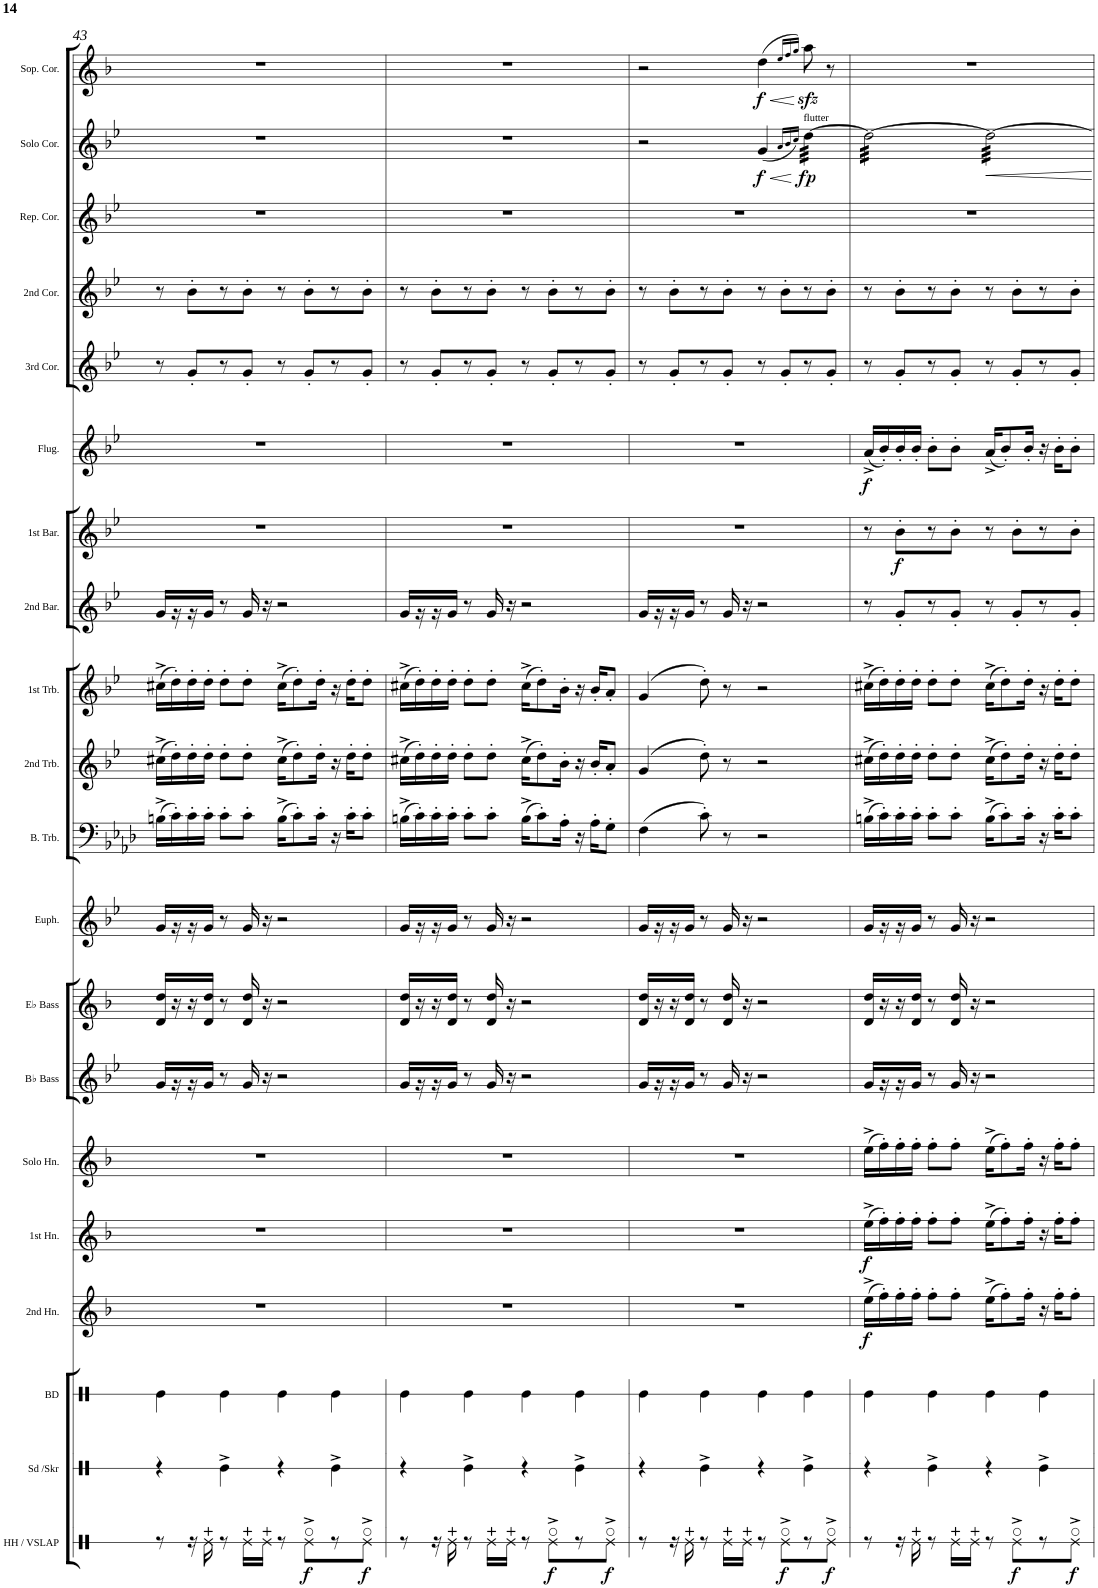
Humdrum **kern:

**kern	**dynam	**kern	**kern	**kern	**dynam	**kern	**dynam	**kern	**kern	**kern	**kern	**kern	**kern	**kern	**kern	**kern	**dynam	**kern	**dynam	**kern	**kern	**kern	**kern	**dynam	**kern	**dynam
*part20	*part20	*part19	*part18	*part17	*part17	*part16	*part16	*part15	*part14	*part13	*part12	*part11	*part10	*part9	*part8	*part7	*part7	*part6	*part6	*part5	*part4	*part3	*part2	*part2	*part1	*part1
*staff20	*staff20	*staff19	*staff18	*staff17	*staff17	*staff16	*staff16	*staff15	*staff14	*staff13	*staff12	*staff11	*staff10	*staff9	*staff8	*staff7	*staff7	*staff6	*staff6	*staff5	*staff4	*staff3	*staff2	*staff2	*staff1	*staff1
*I"Hi-Hat Cymbal / Vibraslap	*	*I"Snare Drum / Shaker	*I"Bass Drum	*I"2nd Horn	*	*I"1st Horn	*	*I"Solo Horn	*I"Bb Bass	*I"Eb Bass	*I"Euphonium	*I"Bass Trombone	*I"2nd Trombone	*I"1st Trombone	*I"2nd Baritone	*I"1st Baritone	*	*I"Flugelhorn	*	*I"3rd Cornet	*I"2nd Cornet	*I"Repiano Cornet	*I"Solo Cornet	*	*I"Soprano Cornet	*
*I'HH / VSLAP	*	*I'Sd /Skr	*I'BD	*I'2nd Hn.	*	*I'1st Hn.	*	*I'Solo Hn.	*I'Bb Bass	*I'Eb Bass	*I'Euph.	*I'B. Trb.	*I'2nd Trb.	*I'1st Trb.	*I'2nd Bar.	*I'1st Bar.	*	*I'Flug.	*	*I'3rd Cor.	*I'2nd Cor.	*I'Rep. Cor.	*I'Solo Cor.	*	*I'Sop. Cor.	*
!!LO:PB:g=z
*clefX	*	*clefX	*clefX	*clefG2	*	*clefG2	*	*clefG2	*clefG2	*clefG2	*clefG2	*clefF4	*clefG2	*clefG2	*clefG2	*clefG2	*	*clefG2	*	*clefG2	*clefG2	*clefG2	*clefG2	*	*clefG2	*
*	*	*	*	*Trd5c9	*	*Trd5c9	*	*Trd5c9	*Trd15c26	*Trd12c21	*Trd8c14	*	*Trd8c14	*Trd8c14	*Trd8c14	*Trd8c14	*	*Trd1c2	*	*Trd1c2	*Trd1c2	*Trd1c2	*Trd1c2	*	*Trd-2c-3	*
*k[b-e-a-d-]	*	*k[b-e-a-d-]	*k[b-e-a-d-]	*k[b-]	*	*k[b-]	*	*k[b-]	*k[b-e-]	*k[b-]	*k[b-e-]	*k[b-e-a-d-]	*k[b-e-]	*k[b-e-]	*k[b-e-]	*k[b-e-]	*	*k[b-e-]	*	*k[b-e-]	*k[b-e-]	*k[b-e-]	*k[b-e-]	*	*k[b-]	*
*A-:	*	*A-:	*A-:	*F:	*	*F:	*	*F:	*B-:	*F:	*B-:	*A-:	*B-:	*B-:	*B-:	*B-:	*	*B-:	*	*B-:	*B-:	*B-:	*B-:	*	*F:	*
*M4/4	*	*M4/4	*M4/4	*M4/4	*	*M4/4	*	*M4/4	*M4/4	*M4/4	*M4/4	*M4/4	*M4/4	*M4/4	*M4/4	*M4/4	*	*M4/4	*	*M4/4	*M4/4	*M4/4	*M4/4	*	*M4/4	*
=43	=43	=43	=43	=43	=43	=43	=43	=43	=43	=43	=43	=43	=43	=43	=43	=43	=43	=43	=43	=43	=43	=43	=43	=43	=43	=43
8r	.	4r	4Re\	1r	.	1r	.	1r	16g/LL	16d/ 16dd/LL	16g/LL	(>16Bn^>\LL	(>16cc#X^>\LL	(>16cc#X^>\LL	16g/LL	1r	.	1r	.	8r	8r	1r	1r	.	1r	.
.	.	.	.	.	.	.	.	.	16r	16r	16r	16c'>\)	16dd'>\)	16dd'>\)	16r	.	.	.	.	.	.	.	.	.	.	.
16r	.	.	.	.	.	.	.	.	16r	16r	16r	16c'>\	16dd'>\	16dd'>\	16r	.	.	.	.	8g'</L	8b-'>\L	.	.	.	.	.
16Re\	.	.	.	.	.	.	.	.	16g/JJ	16d/ 16dd/JJ	16g/JJ	16c'>\JJ	16dd'>\JJ	16dd'>\JJ	16g/JJ	.	.	.	.	.	.	.	.	.	.	.
8r	.	4Re^\	4Re\	.	.	.	.	.	8r	8r	8r	8c'>\L	8dd'>\L	8dd'>\L	8r	.	.	.	.	8r	8r	.	.	.	.	.
16Re\LL	.	.	.	.	.	.	.	.	16g/	16d/ 16dd/	16g/	8c'>\J	8dd'>\J	8dd'>\J	16g/	.	.	.	.	8g'</J	8b-'>\J	.	.	.	.	.
16Re\JJ	.	.	.	.	.	.	.	.	16r	16r	16r	.	.	.	16r	.	.	.	.	.	.	.	.	.	.	.
8r	.	4r	4Re\	.	.	.	.	.	2r	2r	2r	(>16B^>\KL	(>16cc#^>\KL	(>16cc#^>\KL	2r	.	.	.	.	8r	8r	.	.	.	.	.
.	.	.	.	.	.	.	.	.	.	.	.	8c'>\)	8dd'>\)	8dd'>\)	.	.	.	.	.	.	.	.	.	.	.	.
!	!LO:DY:b	!	!	!	!	!	!	!	!	!	!	!	!	!	!	!	!	!	!	!	!	!	!	!	!	!
8Re^>\L	f	.	.	.	.	.	.	.	.	.	.	.	.	.	.	.	.	.	.	8g'</L	8b-'>\L	.	.	.	.	.
.	.	.	.	.	.	.	.	.	.	.	.	16c'>\Jk	16dd'>\Jk	16dd'>\Jk	.	.	.	.	.	.	.	.	.	.	.	.
8r	.	4Re^\	4Re\	.	.	.	.	.	.	.	.	16r	16r	16r	.	.	.	.	.	8r	8r	.	.	.	.	.
.	.	.	.	.	.	.	.	.	.	.	.	16c'>\KL	16dd'>\KL	16dd'>\KL	.	.	.	.	.	.	.	.	.	.	.	.
!	!LO:DY:b	!	!	!	!	!	!	!	!	!	!	!	!	!	!	!	!	!	!	!	!	!	!	!	!	!
8Re^>\J	f	.	.	.	.	.	.	.	.	.	.	8c'>\J	8dd'>\J	8dd'>\J	.	.	.	.	.	8g'</J	8b-'>\J	.	.	.	.	.
=44	=44	=44	=44	=44	=44	=44	=44	=44	=44	=44	=44	=44	=44	=44	=44	=44	=44	=44	=44	=44	=44	=44	=44	=44	=44	=44
8r	.	4r	4Re\	1r	.	1r	.	1r	16g/LL	16d/ 16dd/LL	16g/LL	(>16Bn^>\LL	(>16cc#X^>\LL	(>16cc#X^>\LL	16g/LL	1r	.	1r	.	8r	8r	1r	1r	.	1r	.
.	.	.	.	.	.	.	.	.	16r	16r	16r	16c'>\)	16dd'>\)	16dd'>\)	16r	.	.	.	.	.	.	.	.	.	.	.
16r	.	.	.	.	.	.	.	.	16r	16r	16r	16c'>\	16dd'>\	16dd'>\	16r	.	.	.	.	8g'</L	8b-'>\L	.	.	.	.	.
16Re\	.	.	.	.	.	.	.	.	16g/JJ	16d/ 16dd/JJ	16g/JJ	16c'>\JJ	16dd'>\JJ	16dd'>\JJ	16g/JJ	.	.	.	.	.	.	.	.	.	.	.
8r	.	4Re^\	4Re\	.	.	.	.	.	8r	8r	8r	8c'>\L	8dd'>\L	8dd'>\L	8r	.	.	.	.	8r	8r	.	.	.	.	.
16Re\LL	.	.	.	.	.	.	.	.	16g/	16d/ 16dd/	16g/	8c'>\J	8dd'>\J	8dd'>\J	16g/	.	.	.	.	8g'</J	8b-'>\J	.	.	.	.	.
16Re\JJ	.	.	.	.	.	.	.	.	16r	16r	16r	.	.	.	16r	.	.	.	.	.	.	.	.	.	.	.
8r	.	4r	4Re\	.	.	.	.	.	2r	2r	2r	(>16B^>\KL	(>16cc#^>\KL	(>16cc#^>\KL	2r	.	.	.	.	8r	8r	.	.	.	.	.
.	.	.	.	.	.	.	.	.	.	.	.	8c'>\)	8dd'>\)	8dd'>\)	.	.	.	.	.	.	.	.	.	.	.	.
!	!LO:DY:b	!	!	!	!	!	!	!	!	!	!	!	!	!	!	!	!	!	!	!	!	!	!	!	!	!
8Re^>\L	f	.	.	.	.	.	.	.	.	.	.	.	.	.	.	.	.	.	.	8g'</L	8b-'>\L	.	.	.	.	.
.	.	.	.	.	.	.	.	.	.	.	.	16A-'>\Jk	16b-'>\Jk	16b-'>\Jk	.	.	.	.	.	.	.	.	.	.	.	.
8r	.	4Re^\	4Re\	.	.	.	.	.	.	.	.	16r	16r	16r	.	.	.	.	.	8r	8r	.	.	.	.	.
.	.	.	.	.	.	.	.	.	.	.	.	16A-'>\KL	16b-'</KL	16b-'</KL	.	.	.	.	.	.	.	.	.	.	.	.
!	!LO:DY:b	!	!	!	!	!	!	!	!	!	!	!	!	!	!	!	!	!	!	!	!	!	!	!	!	!
8Re^>\J	f	.	.	.	.	.	.	.	.	.	.	8G'>\J	8a'</J	8a'</J	.	.	.	.	.	8g'</J	8b-'>\J	.	.	.	.	.
=45	=45	=45	=45	=45	=45	=45	=45	=45	=45	=45	=45	=45	=45	=45	=45	=45	=45	=45	=45	=45	=45	=45	=45	=45	=45	=45
8r	.	4r	4Re\	1r	.	1r	.	1r	16g/LL	16d/ 16dd/LL	16g/LL	(>4F\	(>4g/	(>4g/	16g/LL	1r	.	1r	.	8r	8r	1r	2r	.	2r	.
.	.	.	.	.	.	.	.	.	16r	16r	16r	.	.	.	16r	.	.	.	.	.	.	.	.	.	.	.
16r	.	.	.	.	.	.	.	.	16r	16r	16r	.	.	.	16r	.	.	.	.	8g'</L	8b-'>\L	.	.	.	.	.
16Re\	.	.	.	.	.	.	.	.	16g/JJ	16d/ 16dd/JJ	16g/JJ	.	.	.	16g/JJ	.	.	.	.	.	.	.	.	.	.	.
8r	.	4Re^\	4Re\	.	.	.	.	.	8r	8r	8r	8c'>\)	8dd'>\)	8dd'>\)	8r	.	.	.	.	8r	8r	.	.	.	.	.
16Re\LL	.	.	.	.	.	.	.	.	16g/	16d/ 16dd/	16g/	8r	8r	8r	16g/	.	.	.	.	8g'</J	8b-'>\J	.	.	.	.	.
16Re\JJ	.	.	.	.	.	.	.	.	16r	16r	16r	.	.	.	16r	.	.	.	.	.	.	.	.	.	.	.
!	!	!	!	!	!	!	!	!	!	!	!	!	!	!	!	!	!	!	!	!	!	!	!	!LO:HP:b	!	!LO:HP:b
!	!	!	!	!	!	!	!	!	!	!	!	!	!	!	!	!	!	!	!	!	!	!	!	!LO:DY:n=1:b	!	!LO:DY:n=1:b
8r	.	4r	4Re\	.	.	.	.	.	2r	2r	2r	2r	2r	2r	2r	.	.	.	.	8r	8r	.	(<4g/	< f	(>4dd\	< f
!	!LO:DY:b	!	!	!	!	!	!	!	!	!	!	!	!	!	!	!	!	!	!	!	!	!	!	!	!	!
8Re^>\L	f	.	.	.	.	.	.	.	.	.	.	.	.	.	.	.	.	.	.	8g'</L	8b-'>\L	.	.	.	.	.
.	.	.	.	.	.	.	.	.	.	.	.	.	.	.	.	.	.	.	.	.	.	.	16qa/LL	.	16qee/LL	.
.	.	.	.	.	.	.	.	.	.	.	.	.	.	.	.	.	.	.	.	.	.	.	16qb-/	.	16qff/	.
.	.	.	.	.	.	.	.	.	.	.	.	.	.	.	.	.	.	.	.	.	.	.	16qcc/JJ)	.	16qgg/JJ)	.
!	!	!	!	!	!	!	!	!	!	!	!	!	!	!	!	!	!	!	!	!	!	!	!LO:TX:a:t=flutter	!	!	!
!	!	!	!	!	!	!	!	!	!	!	!	!	!	!	!	!	!	!	!	!	!	!	!	!LO:DY:n=2:b	!	!
*	*	*	*	*	*	*	*	*	*	*	*	*	*	*	*	*	*	*	*	*	*	*	*tremolo	*	*	*
8r	.	4Re^\	4Re\	.	.	.	.	.	.	.	.	.	.	.	.	.	.	.	.	8r	8r	.	[32dd\LLL	[ fp	8aazz<\	[
.	.	.	.	.	.	.	.	.	.	.	.	.	.	.	.	.	.	.	.	.	.	.	32dd\	.	.	.
.	.	.	.	.	.	.	.	.	.	.	.	.	.	.	.	.	.	.	.	.	.	.	32dd\	.	.	.
.	.	.	.	.	.	.	.	.	.	.	.	.	.	.	.	.	.	.	.	.	.	.	32dd\	.	.	.
!	!LO:DY:b	!	!	!	!	!	!	!	!	!	!	!	!	!	!	!	!	!	!	!	!	!	!	!	!	!
8Re^>\J	f	.	.	.	.	.	.	.	.	.	.	.	.	.	.	.	.	.	.	8g'</J	8b-'>\J	.	32dd\	.	8r	.
.	.	.	.	.	.	.	.	.	.	.	.	.	.	.	.	.	.	.	.	.	.	.	32dd\	.	.	.
.	.	.	.	.	.	.	.	.	.	.	.	.	.	.	.	.	.	.	.	.	.	.	32dd\	.	.	.
.	.	.	.	.	.	.	.	.	.	.	.	.	.	.	.	.	.	.	.	.	.	.	32dd\JJJ	.	.	.
=46	=46	=46	=46	=46	=46	=46	=46	=46	=46	=46	=46	=46	=46	=46	=46	=46	=46	=46	=46	=46	=46	=46	=46	=46	=46	=46
!	!	!	!	!	!LO:DY:b	!	!LO:DY:b	!	!	!	!	!	!	!	!	!	!	!	!LO:DY:b	!	!	!	!	!	!	!
8r	.	4r	4Re\	(>16ee^>\LL	f	(>16ee^>\LL	f	(>16ee^>\LL	16g/LL	16d/ 16dd/LL	16g/LL	(>16Bn^>\LL	(>16cc#X^>\LL	(>16cc#X^>\LL	8r	8r	.	(<16a^</LL	f	8r	8r	1r	32dd\LLL	.	1r	.
.	.	.	.	.	.	.	.	.	.	.	.	.	.	.	.	.	.	.	.	.	.	.	32dd\	.	.	.
.	.	.	.	16ff'>\)	.	16ff'>\)	.	16ff'>\)	16r	16r	16r	16c'>\)	16dd'>\)	16dd'>\)	.	.	.	16b-'</)	.	.	.	.	32dd\	.	.	.
.	.	.	.	.	.	.	.	.	.	.	.	.	.	.	.	.	.	.	.	.	.	.	32dd\	.	.	.
!	!	!	!	!	!	!	!	!	!	!	!	!	!	!	!	!	!LO:DY:b	!	!	!	!	!	!	!	!	!
16r	.	.	.	16ff'>\	.	16ff'>\	.	16ff'>\	16r	16r	16r	16c'>\	16dd'>\	16dd'>\	8g'</L	8b-'>\L	f	16b-'</	.	8g'</L	8b-'>\L	.	32dd\	.	.	.
.	.	.	.	.	.	.	.	.	.	.	.	.	.	.	.	.	.	.	.	.	.	.	32dd\	.	.	.
16Re\	.	.	.	16ff'>\JJ	.	16ff'>\JJ	.	16ff'>\JJ	16g/JJ	16d/ 16dd/JJ	16g/JJ	16c'>\JJ	16dd'>\JJ	16dd'>\JJ	.	.	.	16b-'</JJ	.	.	.	.	32dd\	.	.	.
.	.	.	.	.	.	.	.	.	.	.	.	.	.	.	.	.	.	.	.	.	.	.	32dd\	.	.	.
8r	.	4Re^\	4Re\	8ff'>\L	.	8ff'>\L	.	8ff'>\L	8r	8r	8r	8c'>\L	8dd'>\L	8dd'>\L	8r	8r	.	8b-'>\L	.	8r	8r	.	32dd\	.	.	.
.	.	.	.	.	.	.	.	.	.	.	.	.	.	.	.	.	.	.	.	.	.	.	32dd\	.	.	.
.	.	.	.	.	.	.	.	.	.	.	.	.	.	.	.	.	.	.	.	.	.	.	32dd\	.	.	.
.	.	.	.	.	.	.	.	.	.	.	.	.	.	.	.	.	.	.	.	.	.	.	32dd\	.	.	.
16Re\LL	.	.	.	8ff'>\J	.	8ff'>\J	.	8ff'>\J	16g/	16d/ 16dd/	16g/	8c'>\J	8dd'>\J	8dd'>\J	8g'</J	8b-'>\J	.	8b-'>\J	.	8g'</J	8b-'>\J	.	32dd\	.	.	.
.	.	.	.	.	.	.	.	.	.	.	.	.	.	.	.	.	.	.	.	.	.	.	32dd\	.	.	.
16Re\JJ	.	.	.	.	.	.	.	.	16r	16r	16r	.	.	.	.	.	.	.	.	.	.	.	32dd\	.	.	.
.	.	.	.	.	.	.	.	.	.	.	.	.	.	.	.	.	.	.	.	.	.	.	32dd\JJJ	.	.	.
8r	.	4r	4Re\	(>16ee^>\KL	.	(>16ee^>\KL	.	(>16ee^>\KL	2r	2r	2r	(>16B^>\KL	(>16cc#^>\KL	(>16cc#^>\KL	8r	8r	.	(<16a^</KL	.	8r	8r	.	32dd\LLL	.	.	.
.	.	.	.	.	.	.	.	.	.	.	.	.	.	.	.	.	.	.	.	.	.	.	32dd\	.	.	.
.	.	.	.	8ff'>\)	.	8ff'>\)	.	8ff'>\)	.	.	.	8c'>\)	8dd'>\)	8dd'>\)	.	.	.	8b-'</)	.	.	.	.	32dd\	.	.	.
.	.	.	.	.	.	.	.	.	.	.	.	.	.	.	.	.	.	.	.	.	.	.	32dd\	.	.	.
!	!LO:DY:b	!	!	!	!	!	!	!	!	!	!	!	!	!	!	!	!	!	!	!	!	!	!	!	!	!
8Re^>\L	f	.	.	.	.	.	.	.	.	.	.	.	.	.	8g'</L	8b-'>\L	.	.	.	8g'</L	8b-'>\L	.	32dd\	.	.	.
.	.	.	.	.	.	.	.	.	.	.	.	.	.	.	.	.	.	.	.	.	.	.	32dd\	.	.	.
.	.	.	.	16ff'>\Jk	.	16ff'>\Jk	.	16ff'>\Jk	.	.	.	16c'>\Jk	16dd'>\Jk	16dd'>\Jk	.	.	.	16b-'</Jk	.	.	.	.	32dd\	.	.	.
.	.	.	.	.	.	.	.	.	.	.	.	.	.	.	.	.	.	.	.	.	.	.	32dd\	.	.	.
8r	.	4Re^\	4Re\	16r	.	16r	.	16r	.	.	.	16r	16r	16r	8r	8r	.	16r	.	8r	8r	.	32dd\	.	.	.
.	.	.	.	.	.	.	.	.	.	.	.	.	.	.	.	.	.	.	.	.	.	.	32dd\	.	.	.
.	.	.	.	16ff'>\KL	.	16ff'>\KL	.	16ff'>\KL	.	.	.	16c'>\KL	16dd'>\KL	16dd'>\KL	.	.	.	16b-'>\KL	.	.	.	.	32dd\	.	.	.
.	.	.	.	.	.	.	.	.	.	.	.	.	.	.	.	.	.	.	.	.	.	.	32dd\	.	.	.
!	!LO:DY:b	!	!	!	!	!	!	!	!	!	!	!	!	!	!	!	!	!	!	!	!	!	!	!	!	!
8Re^>\J	f	.	.	8ff'>\J	.	8ff'>\J	.	8ff'>\J	.	.	.	8c'>\J	8dd'>\J	8dd'>\J	8g'</J	8b-'>\J	.	8b-'>\J	.	8g'</J	8b-'>\J	.	32dd\	.	.	.
.	.	.	.	.	.	.	.	.	.	.	.	.	.	.	.	.	.	.	.	.	.	.	32dd\	.	.	.
.	.	.	.	.	.	.	.	.	.	.	.	.	.	.	.	.	.	.	.	.	.	.	32dd\	.	.	.
.	.	.	.	.	.	.	.	.	.	.	.	.	.	.	.	.	.	.	.	.	.	.	32dd\JJJ	.	.	.
*	*	*	*	*	*	*	*	*	*	*	*	*	*	*	*	*	*	*	*	*	*	*	*Xtremolo	*	*	*
=	=	=	=	=	=	=	=	=	=	=	=	=	=	=	=	=	=	=	=	=	=	=	=	=	=	=
*-	*-	*-	*-	*-	*-	*-	*-	*-	*-	*-	*-	*-	*-	*-	*-	*-	*-	*-	*-	*-	*-	*-	*-	*-	*-	*-
